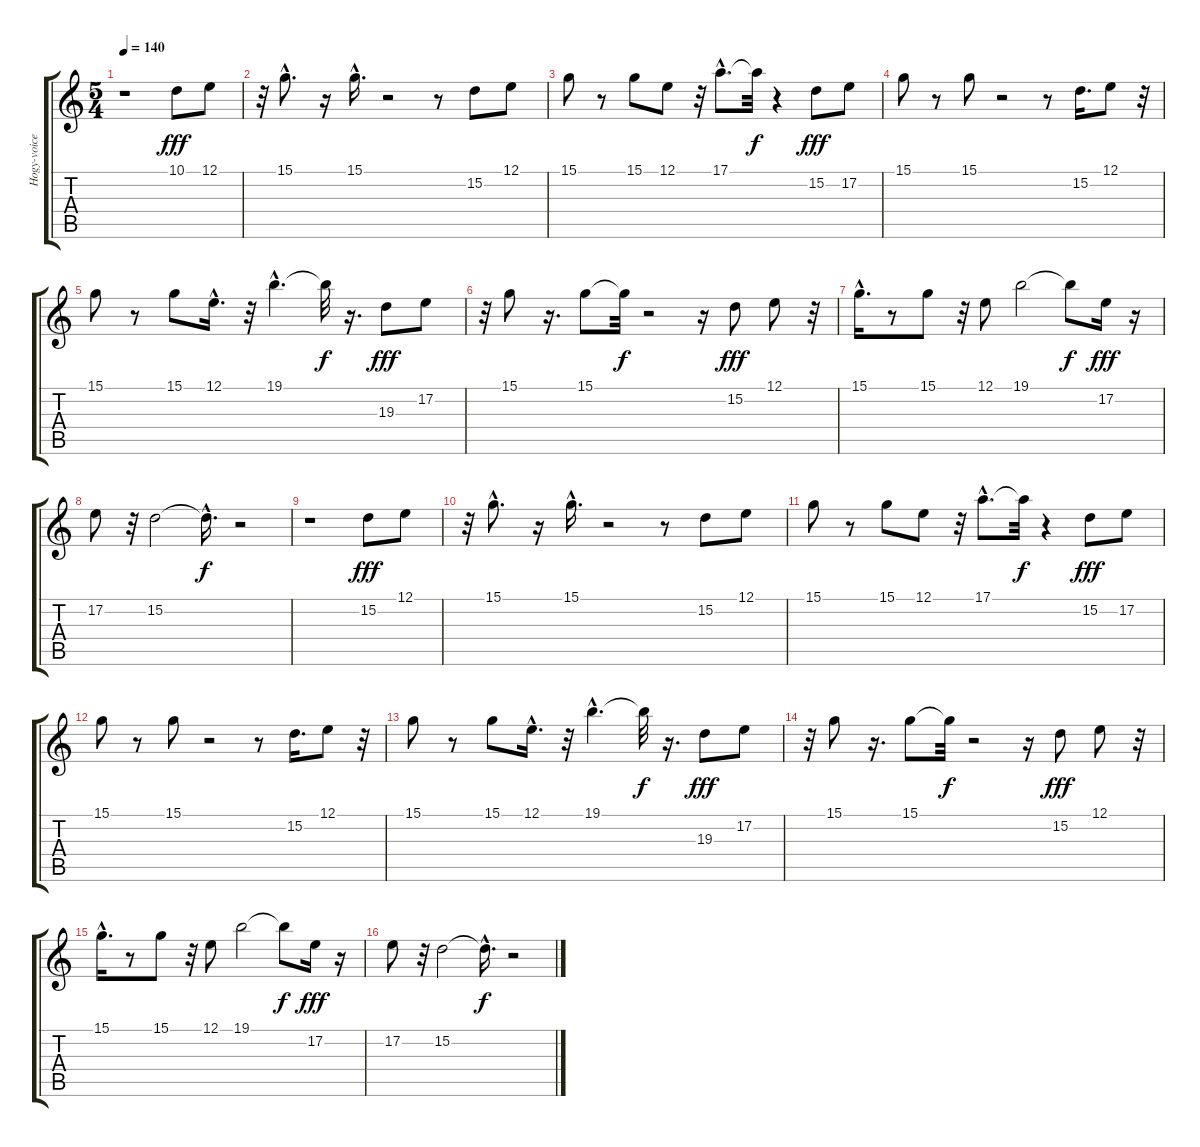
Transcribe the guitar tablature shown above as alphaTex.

\track ("Hogy-voice" "Hogy-voice") {instrument flute}
\staff {score tabs}
\tuning (E4 B3 G3 D3 A2 E2) {hide}
\ts (5 4)
\tempo 140
\clef g2
\ks c
r.1{dy fff} 10.1.8 12.1.8 |
r.32 15.1{hac}.8{d} r.16 15.1{hac}.16{d} r.2 r.8 15.2.8 12.1.8 |
15.1.8 r.8 15.1.8 12.1.8 r.32 17.1{hac}.8{d} 17.1{t}.32{dy f} r.4 15.2.8{dy fff} 17.2.8 |
15.1.8 r.8 15.1.8 r.2 r.8 15.2.16{d} 12.1.8 r.32 |
15.1.8 r.8 15.1.8 12.1{hac}.16{d} r.32 19.1{hac}.4{d} 19.1{t}.32{dy f} r.16{d} 19.3.8{dy fff} 17.2.8 |
r.32 15.1.8 r.16{d} 15.1.8 15.1{t}.32{dy f} r.2 r.16 15.2.8{dy fff} 12.1.8 r.32 |
15.1{hac}.16{d} r.8 15.1.8 r.32 12.1.8 19.1.2 19.1{t}.8{dy f} 17.2.16{dy fff} r.16 |
17.2.8 r.32 15.2.2 15.2{hac t}.16{d dy f} r.2 |
r.1 15.2.8{dy fff} 12.1.8 |
r.32 15.1{hac}.8{d} r.16 15.1{hac}.16{d} r.2 r.8 15.2.8 12.1.8 |
15.1.8 r.8 15.1.8 12.1.8 r.32 17.1{hac}.8{d} 17.1{t}.32{dy f} r.4 15.2.8{dy fff} 17.2.8 |
15.1.8 r.8 15.1.8 r.2 r.8 15.2.16{d} 12.1.8 r.32 |
15.1.8 r.8 15.1.8 12.1{hac}.16{d} r.32 19.1{hac}.4{d} 19.1{t}.32{dy f} r.16{d} 19.3.8{dy fff} 17.2.8 |
r.32 15.1.8 r.16{d} 15.1.8 15.1{t}.32{dy f} r.2 r.16 15.2.8{dy fff} 12.1.8 r.32 |
15.1{hac}.16{d} r.8 15.1.8 r.32 12.1.8 19.1.2 19.1{t}.8{dy f} 17.2.16{dy fff} r.16 |
17.2.8 r.32 15.2.2 15.2{hac t}.16{d dy f} r.2
